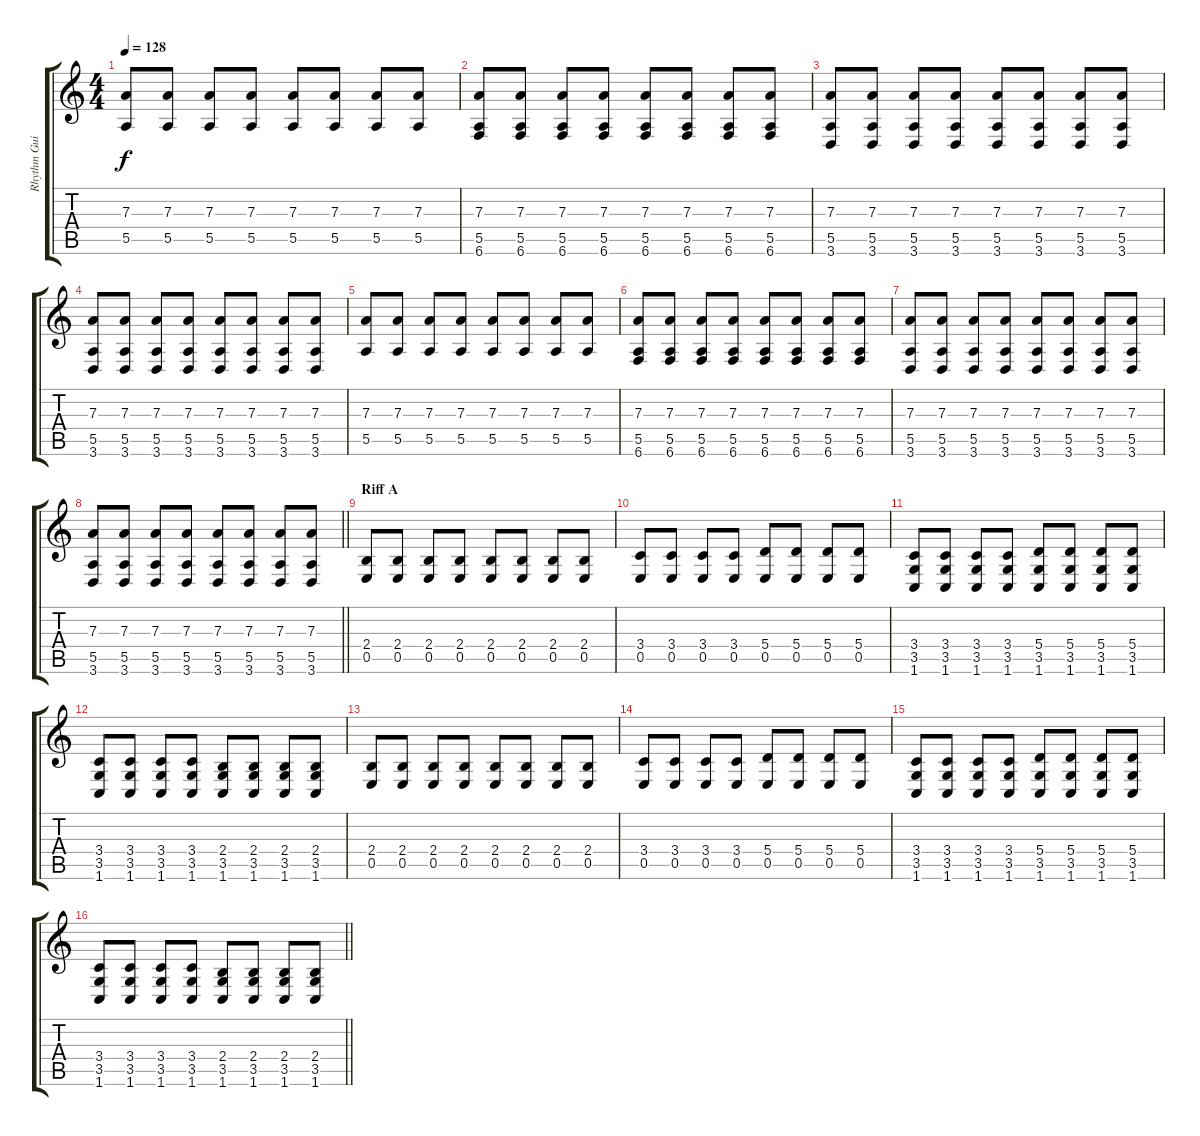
\track ("Rhythm Guitar" "Rhythm Gui") {instrument distortionguitar}
\staff {score tabs}
\tuning (B3 Gb3 D3 A2 E2 B1) {hide}
\ts (4 4)
\section ("" "")
\tempo 128
\clef g2
\ks c
(7.3 5.5).8{dy f} (7.3 5.5).8 (7.3 5.5).8 (7.3 5.5).8 (7.3 5.5).8 (7.3 5.5).8 (7.3 5.5).8 (7.3 5.5).8 |
(7.3 5.5 6.6).8 (7.3 5.5 6.6).8 (7.3 5.5 6.6).8 (7.3 5.5 6.6).8 (7.3 5.5 6.6).8 (7.3 5.5 6.6).8 (7.3 5.5 6.6).8 (7.3 5.5 6.6).8 |
(7.3 5.5 3.6).8 (7.3 5.5 3.6).8 (7.3 5.5 3.6).8 (7.3 5.5 3.6).8 (7.3 5.5 3.6).8 (7.3 5.5 3.6).8 (7.3 5.5 3.6).8 (7.3 5.5 3.6).8 |
(7.3 5.5 3.6).8 (7.3 5.5 3.6).8 (7.3 5.5 3.6).8 (7.3 5.5 3.6).8 (7.3 5.5 3.6).8 (7.3 5.5 3.6).8 (7.3 5.5 3.6).8 (7.3 5.5 3.6).8 |
(7.3 5.5).8 (7.3 5.5).8 (7.3 5.5).8 (7.3 5.5).8 (7.3 5.5).8 (7.3 5.5).8 (7.3 5.5).8 (7.3 5.5).8 |
(7.3 5.5 6.6).8 (7.3 5.5 6.6).8 (7.3 5.5 6.6).8 (7.3 5.5 6.6).8 (7.3 5.5 6.6).8 (7.3 5.5 6.6).8 (7.3 5.5 6.6).8 (7.3 5.5 6.6).8 |
(7.3 5.5 3.6).8 (7.3 5.5 3.6).8 (7.3 5.5 3.6).8 (7.3 5.5 3.6).8 (7.3 5.5 3.6).8 (7.3 5.5 3.6).8 (7.3 5.5 3.6).8 (7.3 5.5 3.6).8 |
\barLineRight lightlight
(7.3 5.5 3.6).8 (7.3 5.5 3.6).8 (7.3 5.5 3.6).8 (7.3 5.5 3.6).8 (7.3 5.5 3.6).8 (7.3 5.5 3.6).8 (7.3 5.5 3.6).8 (7.3 5.5 3.6).8 |
\section ("" "Riff A")
(2.4 0.5).8 (2.4 0.5).8 (2.4 0.5).8 (2.4 0.5).8 (2.4 0.5).8 (2.4 0.5).8 (2.4 0.5).8 (2.4 0.5).8 |
(3.4 0.5).8 (3.4 0.5).8 (3.4 0.5).8 (3.4 0.5).8 (5.4 0.5).8 (5.4 0.5).8 (5.4 0.5).8 (5.4 0.5).8 |
(3.4 3.5 1.6).8 (3.4 3.5 1.6).8 (3.4 3.5 1.6).8 (3.4 3.5 1.6).8 (5.4 3.5 1.6).8 (5.4 3.5 1.6).8 (5.4 3.5 1.6).8 (5.4 3.5 1.6).8 |
(3.4 3.5 1.6).8 (3.4 3.5 1.6).8 (3.4 3.5 1.6).8 (3.4 3.5 1.6).8 (2.4 3.5 1.6).8 (2.4 3.5 1.6).8 (2.4 3.5 1.6).8 (2.4 3.5 1.6).8 |
(2.4 0.5).8 (2.4 0.5).8 (2.4 0.5).8 (2.4 0.5).8 (2.4 0.5).8 (2.4 0.5).8 (2.4 0.5).8 (2.4 0.5).8 |
(3.4 0.5).8 (3.4 0.5).8 (3.4 0.5).8 (3.4 0.5).8 (5.4 0.5).8 (5.4 0.5).8 (5.4 0.5).8 (5.4 0.5).8 |
(3.4 3.5 1.6).8 (3.4 3.5 1.6).8 (3.4 3.5 1.6).8 (3.4 3.5 1.6).8 (5.4 3.5 1.6).8 (5.4 3.5 1.6).8 (5.4 3.5 1.6).8 (5.4 3.5 1.6).8 |
\barLineRight lightlight
(3.4 3.5 1.6).8 (3.4 3.5 1.6).8 (3.4 3.5 1.6).8 (3.4 3.5 1.6).8 (2.4 3.5 1.6).8 (2.4 3.5 1.6).8 (2.4 3.5 1.6).8 (2.4 3.5 1.6).8
